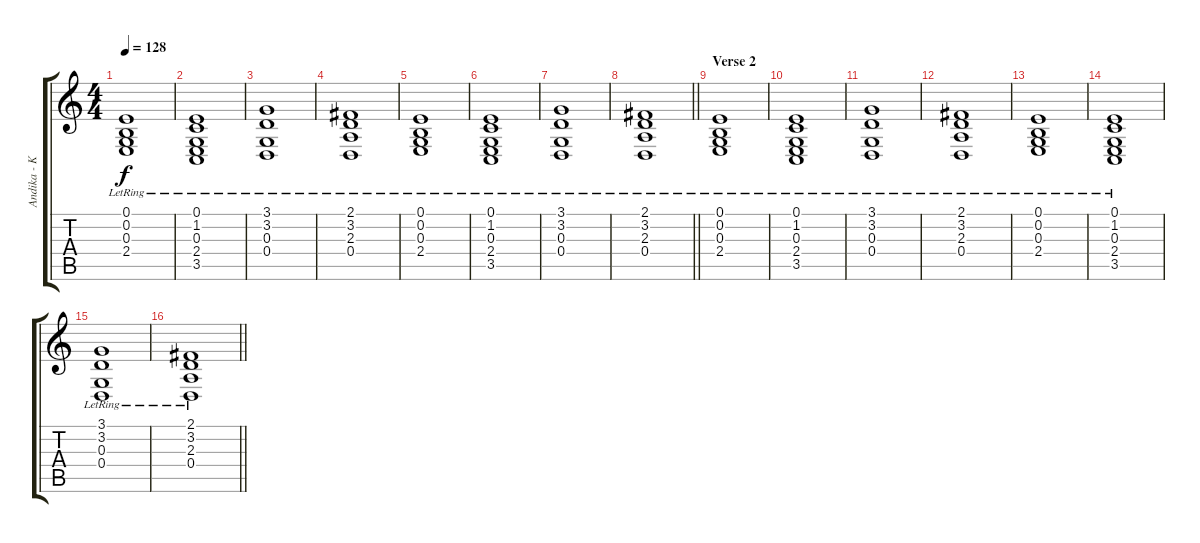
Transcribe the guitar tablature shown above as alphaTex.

\track ("Andika - Keyboard (R)" "Andika - K") {instrument reedorgan}
\staff {score tabs}
\tuning (E4 B3 G3 D3 A2 E2) {hide}
\ts (4 4)
\tempo 128
\clef g2
\ks c
(0.1{lr} 0.2{lr} 0.3{lr} 2.4{lr}).1{dy f} |
(0.1{lr} 1.2{lr} 0.3{lr} 2.4{lr} 3.5{lr}).1 |
(3.1{lr} 3.2{lr} 0.3 0.4).1 |
(2.1{lr} 3.2{lr} 2.3{lr} 0.4{lr}).1 |
(0.1{lr} 0.2{lr} 0.3{lr} 2.4{lr}).1 |
(0.1{lr} 1.2{lr} 0.3{lr} 2.4{lr} 3.5{lr}).1 |
(3.1{lr} 3.2{lr} 0.3 0.4).1 |
\barLineRight lightlight
(2.1{lr} 3.2{lr} 2.3{lr} 0.4{lr}).1 |
\section ("" "Verse 2")
(0.1{lr} 0.2{lr} 0.3{lr} 2.4{lr}).1 |
(0.1{lr} 1.2{lr} 0.3{lr} 2.4{lr} 3.5{lr}).1 |
(3.1{lr} 3.2{lr} 0.3 0.4).1 |
(2.1{lr} 3.2{lr} 2.3{lr} 0.4{lr}).1 |
(0.1{lr} 0.2{lr} 0.3{lr} 2.4{lr}).1 |
(0.1{lr} 1.2{lr} 0.3{lr} 2.4{lr} 3.5{lr}).1 |
(3.1{lr} 3.2{lr} 0.3 0.4).1 |
\barLineRight lightlight
(2.1{lr} 3.2{lr} 2.3{lr} 0.4{lr}).1
